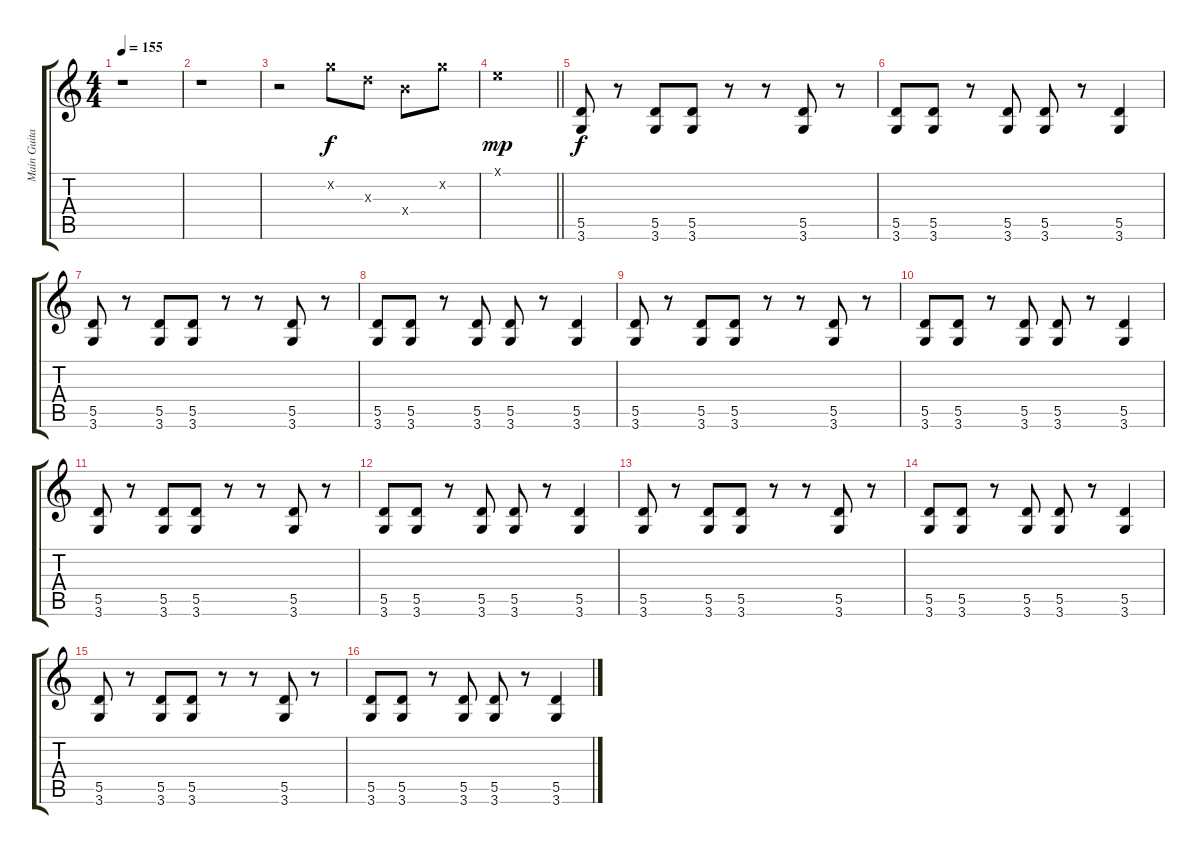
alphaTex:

\track ("Main Guitar" "Main Guita") {instrument overdrivenguitar}
\staff {score tabs}
\tuning (E4 B3 G3 D3 A2 E2) {hide}
\ts (4 4)
\tempo 155
\clef g2
\ks c
r.1{dy f} |
r.1 |
r.2 8.2{x}.8 7.3{x}.8 9.4{x}.8 8.2{x}.8 |
\barLineRight lightlight
0.1{x}.1{dy mp} |
(5.5 3.6).8{dy f} r.8 (5.5 3.6).8 (5.5 3.6).8 r.8 r.8 (5.5 3.6).8 r.8 |
(5.5 3.6).8 (5.5 3.6).8 r.8 (5.5 3.6).8 (5.5 3.6).8 r.8 (5.5 3.6).4 |
(5.5 3.6).8 r.8 (5.5 3.6).8 (5.5 3.6).8 r.8 r.8 (5.5 3.6).8 r.8 |
(5.5 3.6).8 (5.5 3.6).8 r.8 (5.5 3.6).8 (5.5 3.6).8 r.8 (5.5 3.6).4 |
(5.5 3.6).8 r.8 (5.5 3.6).8 (5.5 3.6).8 r.8 r.8 (5.5 3.6).8 r.8 |
(5.5 3.6).8 (5.5 3.6).8 r.8 (5.5 3.6).8 (5.5 3.6).8 r.8 (5.5 3.6).4 |
(5.5 3.6).8 r.8 (5.5 3.6).8 (5.5 3.6).8 r.8 r.8 (5.5 3.6).8 r.8 |
(5.5 3.6).8 (5.5 3.6).8 r.8 (5.5 3.6).8 (5.5 3.6).8 r.8 (5.5 3.6).4 |
(5.5 3.6).8 r.8 (5.5 3.6).8 (5.5 3.6).8 r.8 r.8 (5.5 3.6).8 r.8 |
(5.5 3.6).8 (5.5 3.6).8 r.8 (5.5 3.6).8 (5.5 3.6).8 r.8 (5.5 3.6).4 |
(5.5 3.6).8 r.8 (5.5 3.6).8 (5.5 3.6).8 r.8 r.8 (5.5 3.6).8 r.8 |
(5.5 3.6).8 (5.5 3.6).8 r.8 (5.5 3.6).8 (5.5 3.6).8 r.8 (5.5 3.6).4
